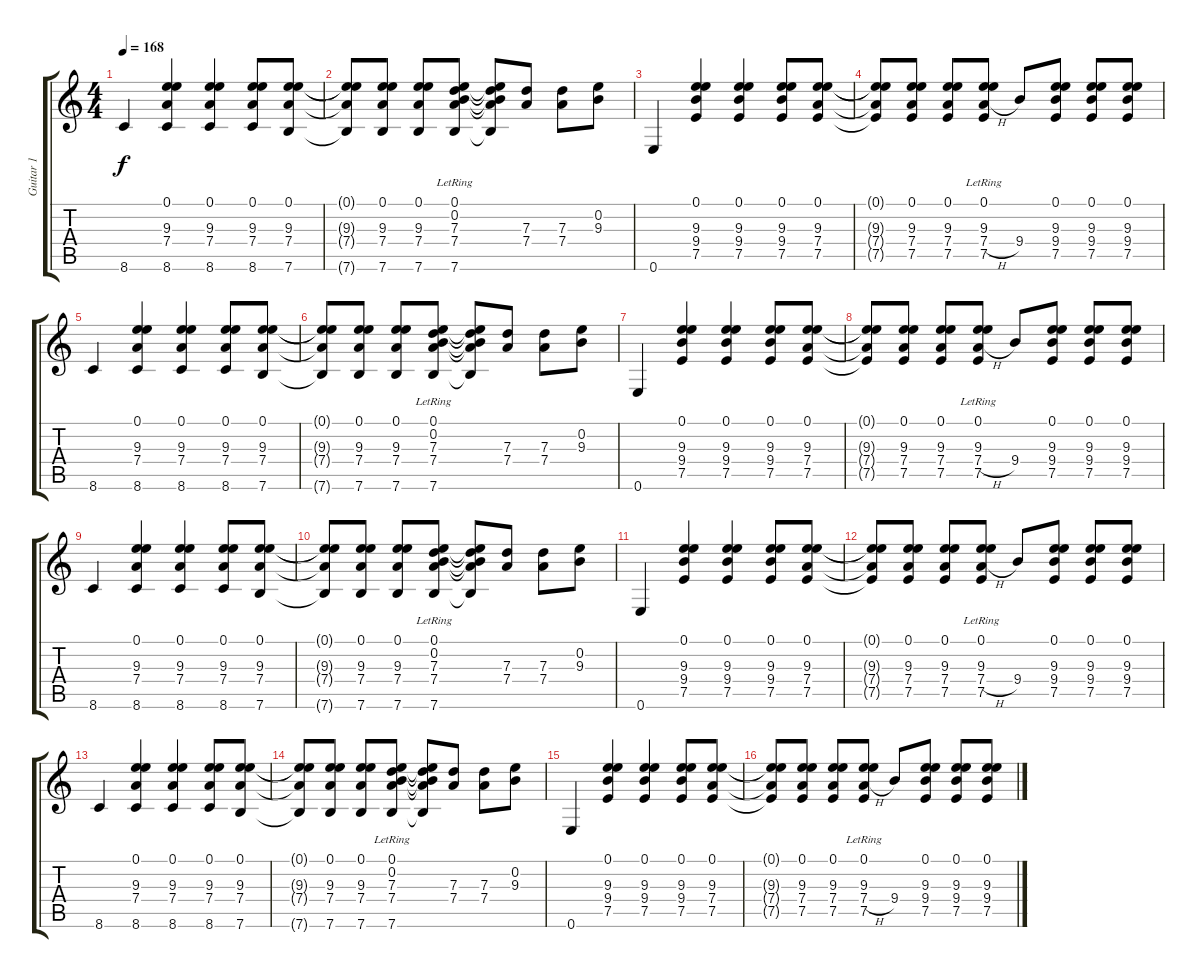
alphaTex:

\track ("Guitar 1" "Guitar 1") {instrument distortionguitar}
\staff {score tabs}
\tuning (E4 B3 G3 D3 A2 E2) {hide}
\ts (4 4)
\tempo 168
\clef g2
\ks c
8.6.4{dy f} (0.1 9.3 7.4 8.6).4 (0.1 9.3 7.4 8.6).4 (0.1 9.3 7.4 8.6).8 (0.1 9.3 7.4 7.6).8 |
(0.1{t} 9.3{t} 7.4{t} 7.6{t}).8 (0.1 9.3 7.4 7.6).8 (0.1 9.3 7.4 7.6).8 (0.1{lr} 0.2{lr} 7.3{lr} 7.4{lr} 7.6{lr}).8 (0.1{t} 0.2{t} 7.3{t} 7.4{t} 7.6{t}).8 (7.3 7.4).8 (7.3 7.4).8 (0.2 9.3).8 |
0.6.4 (0.1 9.3 9.4 7.5).4 (0.1 9.3 9.4 7.5).4 (0.1 9.3 9.4 7.5).8 (0.1 9.3 7.4 7.5).8 |
(0.1{t} 9.3{t} 7.4{t} 7.5{t}).8 (0.1 9.3 7.4 7.5).8 (0.1 9.3 7.4 7.5).8 (0.1{lr} 9.3{lr} 7.4{h} 7.5{lr}).8 9.4.8 (0.1 9.3 9.4 7.5).8 (0.1 9.3 9.4 7.5).8 (0.1 9.3 9.4 7.5).8 |
8.6.4 (0.1 9.3 7.4 8.6).4 (0.1 9.3 7.4 8.6).4 (0.1 9.3 7.4 8.6).8 (0.1 9.3 7.4 7.6).8 |
(0.1{t} 9.3{t} 7.4{t} 7.6{t}).8 (0.1 9.3 7.4 7.6).8 (0.1 9.3 7.4 7.6).8 (0.1{lr} 0.2{lr} 7.3{lr} 7.4{lr} 7.6{lr}).8 (0.1{t} 0.2{t} 7.3{t} 7.4{t} 7.6{t}).8 (7.3 7.4).8 (7.3 7.4).8 (0.2 9.3).8 |
0.6.4 (0.1 9.3 9.4 7.5).4 (0.1 9.3 9.4 7.5).4 (0.1 9.3 9.4 7.5).8 (0.1 9.3 7.4 7.5).8 |
(0.1{t} 9.3{t} 7.4{t} 7.5{t}).8 (0.1 9.3 7.4 7.5).8 (0.1 9.3 7.4 7.5).8 (0.1{lr} 9.3{lr} 7.4{h} 7.5{lr}).8 9.4.8 (0.1 9.3 9.4 7.5).8 (0.1 9.3 9.4 7.5).8 (0.1 9.3 9.4 7.5).8 |
8.6.4 (0.1 9.3 7.4 8.6).4 (0.1 9.3 7.4 8.6).4 (0.1 9.3 7.4 8.6).8 (0.1 9.3 7.4 7.6).8 |
(0.1{t} 9.3{t} 7.4{t} 7.6{t}).8 (0.1 9.3 7.4 7.6).8 (0.1 9.3 7.4 7.6).8 (0.1{lr} 0.2{lr} 7.3{lr} 7.4{lr} 7.6{lr}).8 (0.1{t} 0.2{t} 7.3{t} 7.4{t} 7.6{t}).8 (7.3 7.4).8 (7.3 7.4).8 (0.2 9.3).8 |
0.6.4 (0.1 9.3 9.4 7.5).4 (0.1 9.3 9.4 7.5).4 (0.1 9.3 9.4 7.5).8 (0.1 9.3 7.4 7.5).8 |
(0.1{t} 9.3{t} 7.4{t} 7.5{t}).8 (0.1 9.3 7.4 7.5).8 (0.1 9.3 7.4 7.5).8 (0.1{lr} 9.3{lr} 7.4{h} 7.5{lr}).8 9.4.8 (0.1 9.3 9.4 7.5).8 (0.1 9.3 9.4 7.5).8 (0.1 9.3 9.4 7.5).8 |
8.6.4 (0.1 9.3 7.4 8.6).4 (0.1 9.3 7.4 8.6).4 (0.1 9.3 7.4 8.6).8 (0.1 9.3 7.4 7.6).8 |
(0.1{t} 9.3{t} 7.4{t} 7.6{t}).8 (0.1 9.3 7.4 7.6).8 (0.1 9.3 7.4 7.6).8 (0.1{lr} 0.2{lr} 7.3{lr} 7.4{lr} 7.6{lr}).8 (0.1{t} 0.2{t} 7.3{t} 7.4{t} 7.6{t}).8 (7.3 7.4).8 (7.3 7.4).8 (0.2 9.3).8 |
0.6.4 (0.1 9.3 9.4 7.5).4 (0.1 9.3 9.4 7.5).4 (0.1 9.3 9.4 7.5).8 (0.1 9.3 7.4 7.5).8 |
(0.1{t} 9.3{t} 7.4{t} 7.5{t}).8 (0.1 9.3 7.4 7.5).8 (0.1 9.3 7.4 7.5).8 (0.1{lr} 9.3{lr} 7.4{h} 7.5{lr}).8 9.4.8 (0.1 9.3 9.4 7.5).8 (0.1 9.3 9.4 7.5).8 (0.1 9.3 9.4 7.5).8
